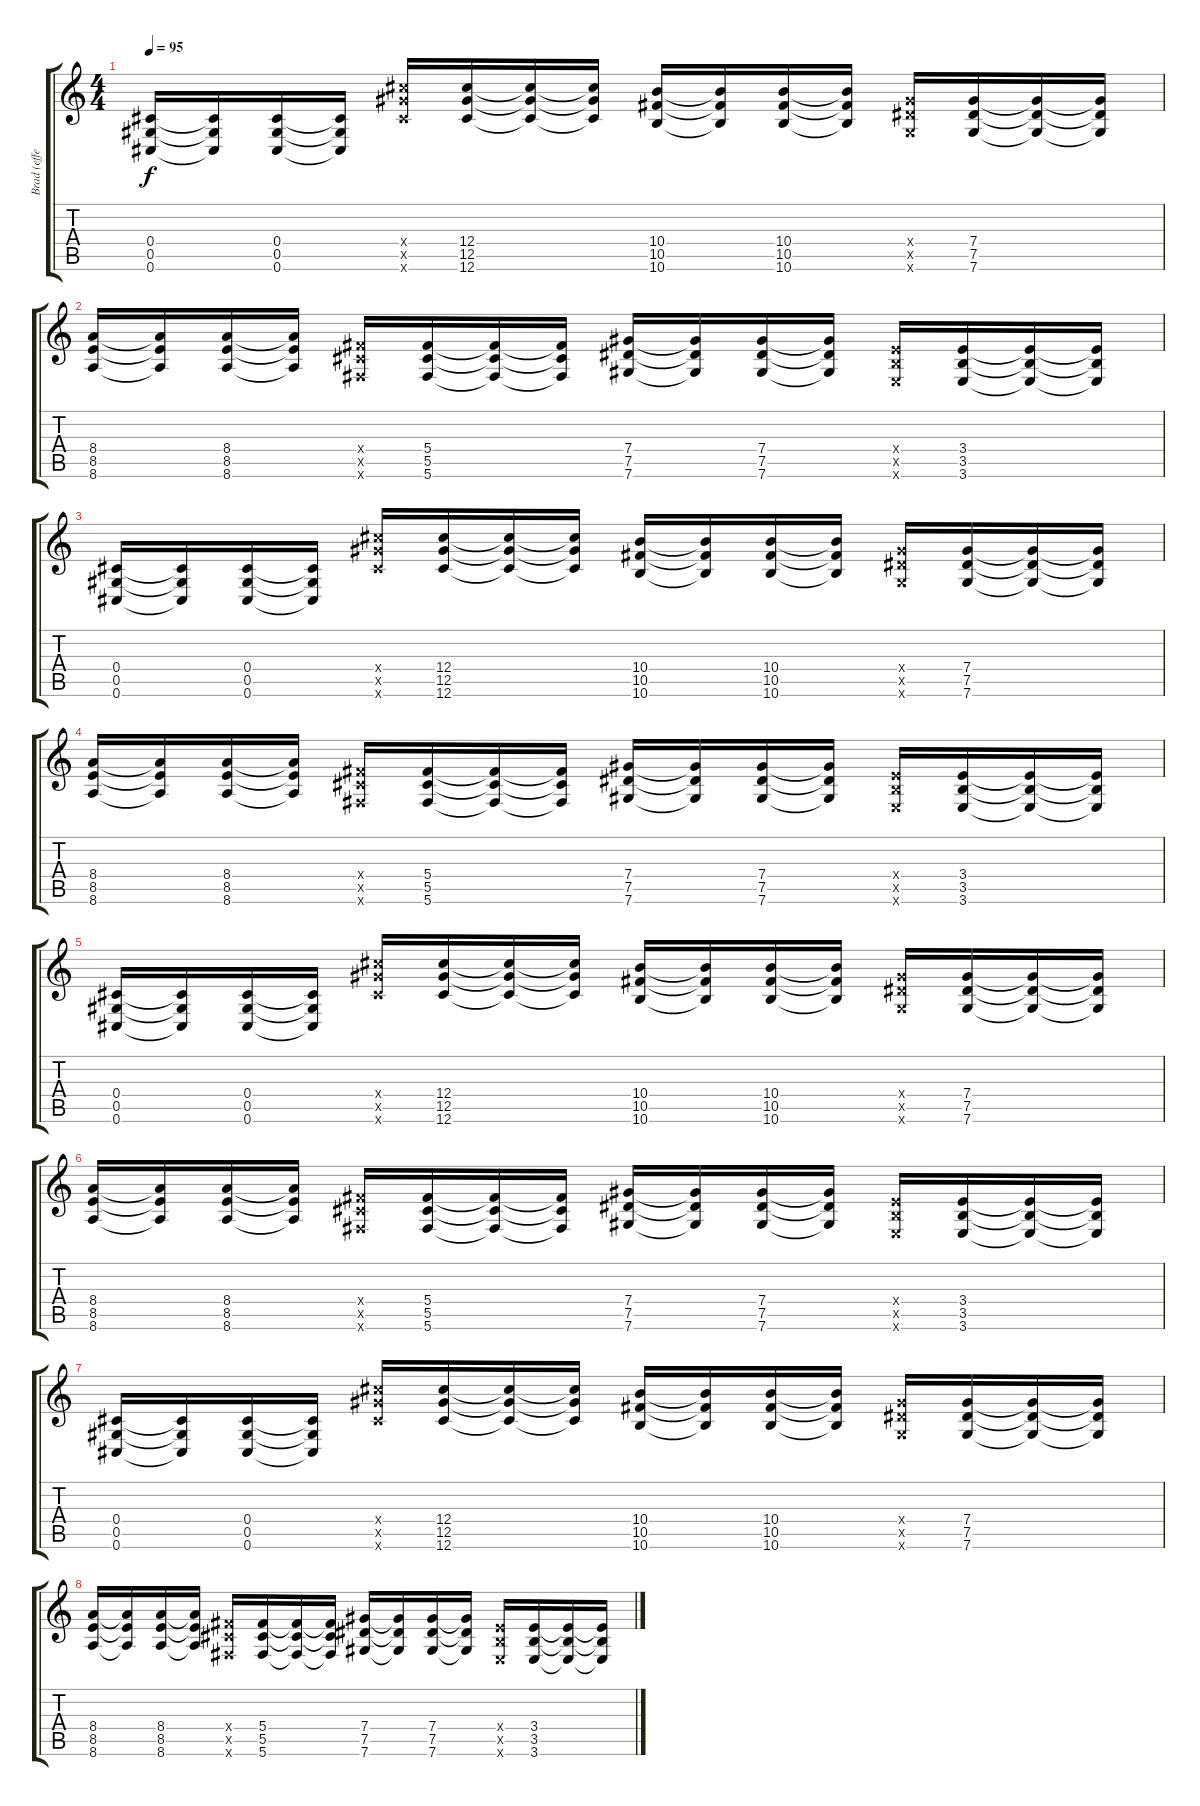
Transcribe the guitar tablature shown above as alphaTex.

\track ("Brad (effect 1)" "Brad (effe") {instrument overdrivenguitar}
\staff {score tabs}
\tuning (Eb4 Bb3 Gb3 Db3 Ab2 Db2) {hide}
\ts (4 4)
\tempo 95
\clef g2
\ks c
(0.4 0.5 0.6).16{dy f volume 8 instrument overdrivenguitar} (0.4{t} 0.5{t} 0.6{t}).16 (0.4 0.5 0.6).16 (0.4{t} 0.5{t} 0.6{t}).16 (12.4{x} 12.5{x} 12.6{x}).16 (12.4 12.5 12.6).16 (12.4{t} 12.5{t} 12.6{t}).16 (12.4{t} 12.5{t} 12.6{t}).16 (10.4 10.5 10.6).16 (10.4{t} 10.5{t} 10.6{t}).16 (10.4 10.5 10.6).16 (10.4{t} 10.5{t} 10.6{t}).16 (7.4{x} 7.5{x} 7.6{x}).16 (7.4 7.5 7.6).16 (7.4{t} 7.5{t} 7.6{t}).16 (7.4{t} 7.5{t} 7.6{t}).16 |
(8.4 8.5 8.6).16 (8.4{t} 8.5{t} 8.6{t}).16 (8.4 8.5 8.6).16 (8.4{t} 8.5{t} 8.6{t}).16 (5.4{x} 5.5{x} 5.6{x}).16 (5.4 5.5 5.6).16 (5.4{t} 5.5{t} 5.6{t}).16 (5.4{t} 5.5{t} 5.6{t}).16 (7.4 7.5 7.6).16 (7.4{t} 7.5{t} 7.6{t}).16 (7.4 7.5 7.6).16 (7.4{t} 7.5{t} 7.6{t}).16 (3.4{x} 3.5{x} 3.6{x}).16 (3.4 3.5 3.6).16 (3.4{t} 3.5{t} 3.6{t}).16 (3.4{t} 3.5{t} 3.6{t}).16 |
(0.4 0.5 0.6).16{instrument overdrivenguitar} (0.4{t} 0.5{t} 0.6{t}).16 (0.4 0.5 0.6).16 (0.4{t} 0.5{t} 0.6{t}).16 (12.4{x} 12.5{x} 12.6{x}).16 (12.4 12.5 12.6).16 (12.4{t} 12.5{t} 12.6{t}).16 (12.4{t} 12.5{t} 12.6{t}).16 (10.4 10.5 10.6).16 (10.4{t} 10.5{t} 10.6{t}).16 (10.4 10.5 10.6).16 (10.4{t} 10.5{t} 10.6{t}).16 (7.4{x} 7.5{x} 7.6{x}).16 (7.4 7.5 7.6).16 (7.4{t} 7.5{t} 7.6{t}).16 (7.4{t} 7.5{t} 7.6{t}).16 |
(8.4 8.5 8.6).16 (8.4{t} 8.5{t} 8.6{t}).16 (8.4 8.5 8.6).16 (8.4{t} 8.5{t} 8.6{t}).16 (5.4{x} 5.5{x} 5.6{x}).16 (5.4 5.5 5.6).16 (5.4{t} 5.5{t} 5.6{t}).16 (5.4{t} 5.5{t} 5.6{t}).16 (7.4 7.5 7.6).16 (7.4{t} 7.5{t} 7.6{t}).16 (7.4 7.5 7.6).16 (7.4{t} 7.5{t} 7.6{t}).16 (3.4{x} 3.5{x} 3.6{x}).16 (3.4 3.5 3.6).16 (3.4{t} 3.5{t} 3.6{t}).16 (3.4{t} 3.5{t} 3.6{t}).16 |
(0.4 0.5 0.6).16{instrument overdrivenguitar} (0.4{t} 0.5{t} 0.6{t}).16 (0.4 0.5 0.6).16 (0.4{t} 0.5{t} 0.6{t}).16 (12.4{x} 12.5{x} 12.6{x}).16 (12.4 12.5 12.6).16 (12.4{t} 12.5{t} 12.6{t}).16 (12.4{t} 12.5{t} 12.6{t}).16 (10.4 10.5 10.6).16 (10.4{t} 10.5{t} 10.6{t}).16 (10.4 10.5 10.6).16 (10.4{t} 10.5{t} 10.6{t}).16 (7.4{x} 7.5{x} 7.6{x}).16 (7.4 7.5 7.6).16 (7.4{t} 7.5{t} 7.6{t}).16 (7.4{t} 7.5{t} 7.6{t}).16 |
(8.4 8.5 8.6).16 (8.4{t} 8.5{t} 8.6{t}).16 (8.4 8.5 8.6).16 (8.4{t} 8.5{t} 8.6{t}).16 (5.4{x} 5.5{x} 5.6{x}).16 (5.4 5.5 5.6).16 (5.4{t} 5.5{t} 5.6{t}).16 (5.4{t} 5.5{t} 5.6{t}).16 (7.4 7.5 7.6).16 (7.4{t} 7.5{t} 7.6{t}).16 (7.4 7.5 7.6).16 (7.4{t} 7.5{t} 7.6{t}).16 (3.4{x} 3.5{x} 3.6{x}).16 (3.4 3.5 3.6).16 (3.4{t} 3.5{t} 3.6{t}).16 (3.4{t} 3.5{t} 3.6{t}).16 |
(0.4 0.5 0.6).16 (0.4{t} 0.5{t} 0.6{t}).16 (0.4 0.5 0.6).16 (0.4{t} 0.5{t} 0.6{t}).16 (12.4{x} 12.5{x} 12.6{x}).16 (12.4 12.5 12.6).16 (12.4{t} 12.5{t} 12.6{t}).16 (12.4{t} 12.5{t} 12.6{t}).16 (10.4 10.5 10.6).16 (10.4{t} 10.5{t} 10.6{t}).16 (10.4 10.5 10.6).16 (10.4{t} 10.5{t} 10.6{t}).16 (7.4{x} 7.5{x} 7.6{x}).16 (7.4 7.5 7.6).16 (7.4{t} 7.5{t} 7.6{t}).16 (7.4{t} 7.5{t} 7.6{t}).16 |
(8.4 8.5 8.6).16 (8.4{t} 8.5{t} 8.6{t}).16 (8.4 8.5 8.6).16 (8.4{t} 8.5{t} 8.6{t}).16 (5.4{x} 5.5{x} 5.6{x}).16 (5.4 5.5 5.6).16 (5.4{t} 5.5{t} 5.6{t}).16 (5.4{t} 5.5{t} 5.6{t}).16 (7.4 7.5 7.6).16 (7.4{t} 7.5{t} 7.6{t}).16 (7.4 7.5 7.6).16 (7.4{t} 7.5{t} 7.6{t}).16 (3.4{x} 3.5{x} 3.6{x}).16 (3.4 3.5 3.6).16 (3.4{t} 3.5{t} 3.6{t}).16 (3.4{t} 3.5{t} 3.6{t}).16
